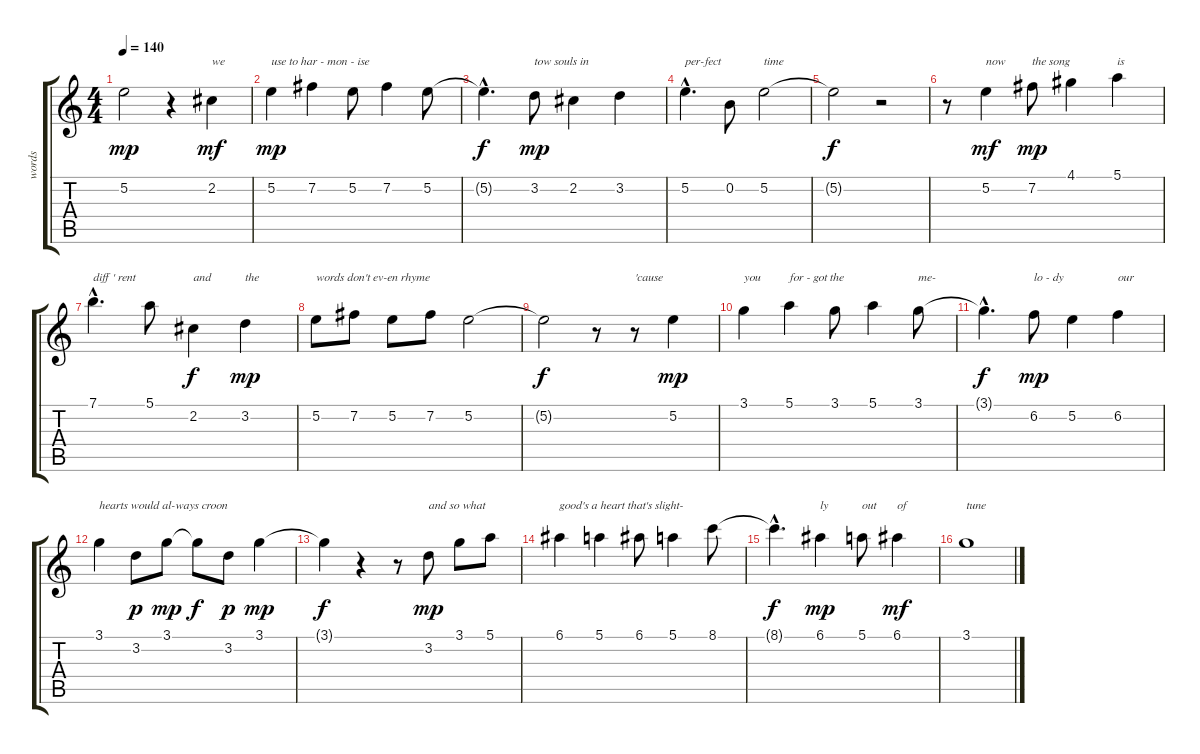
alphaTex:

\track ("words" "words") {instrument electricguitarjazz}
\staff {score tabs}
\tuning (E4 B3 G3 D3 A2 E2) {hide}
\ts (4 4)
\tempo 140
\clef g2
\ks c
5.2{t}.2{dy mp} r.4 2.2.4{txt "we" dy mf} |
5.2.4{txt "use to har - mon - ise" dy mp} 7.2.4 5.2.8 7.2.4 5.2.8 |
5.2{hac t}.4{d dy f} 3.2.8{txt "tow souls in" dy mp} 2.2.4 3.2.4 |
5.2{hac}.4{d txt "per-fect"} 0.2.8 5.2.2{txt "time"} |
5.2{t}.2{dy f} r.2 |
r.8 5.2.4{txt "now" dy mf} 7.2.8{txt "the song" dy mp} 4.1.4 5.1.4{txt "is"} |
7.1{hac}.4{d txt "diff ' rent"} 5.1.8 2.2.4{txt "and" dy f} 3.2.4{txt "the" dy mp} |
5.2.8{txt "words don't ev-en rhyme"} 7.2.8 5.2.8 7.2.8 5.2.2 |
5.2{t}.2{dy f} r.8 r.8{txt "'cause"} 5.2.4{dy mp} |
3.1.4{txt "you "} 5.1.4{txt "for - got the"} 3.1.8 5.1.4 3.1.8{txt "me-"} |
3.1{hac t}.4{d dy f} 6.2.8{txt "lo - dy" dy mp} 5.2.4 6.2.4{txt "our"} |
3.1.4{txt "hearts would al-ways croon"} 3.2.8{dy p} 3.1.8{dy mp} 3.1{t}.8{dy f} 3.2.8{dy p} 3.1.4{dy mp} |
3.1{t}.4{dy f} r.4 r.8 3.2.8{txt "and so what" dy mp} 3.1.8 5.1.8 |
6.1.4{txt "good's a heart that's slight-"} 5.1.4 6.1.8 5.1.4 8.1.8 |
8.1{hac t}.4{d dy f} 6.1.4{txt "ly" dy mp} 5.1.8{txt "out"} 6.1.4{txt "of" dy mf} |
3.1.1{txt "tune"}
